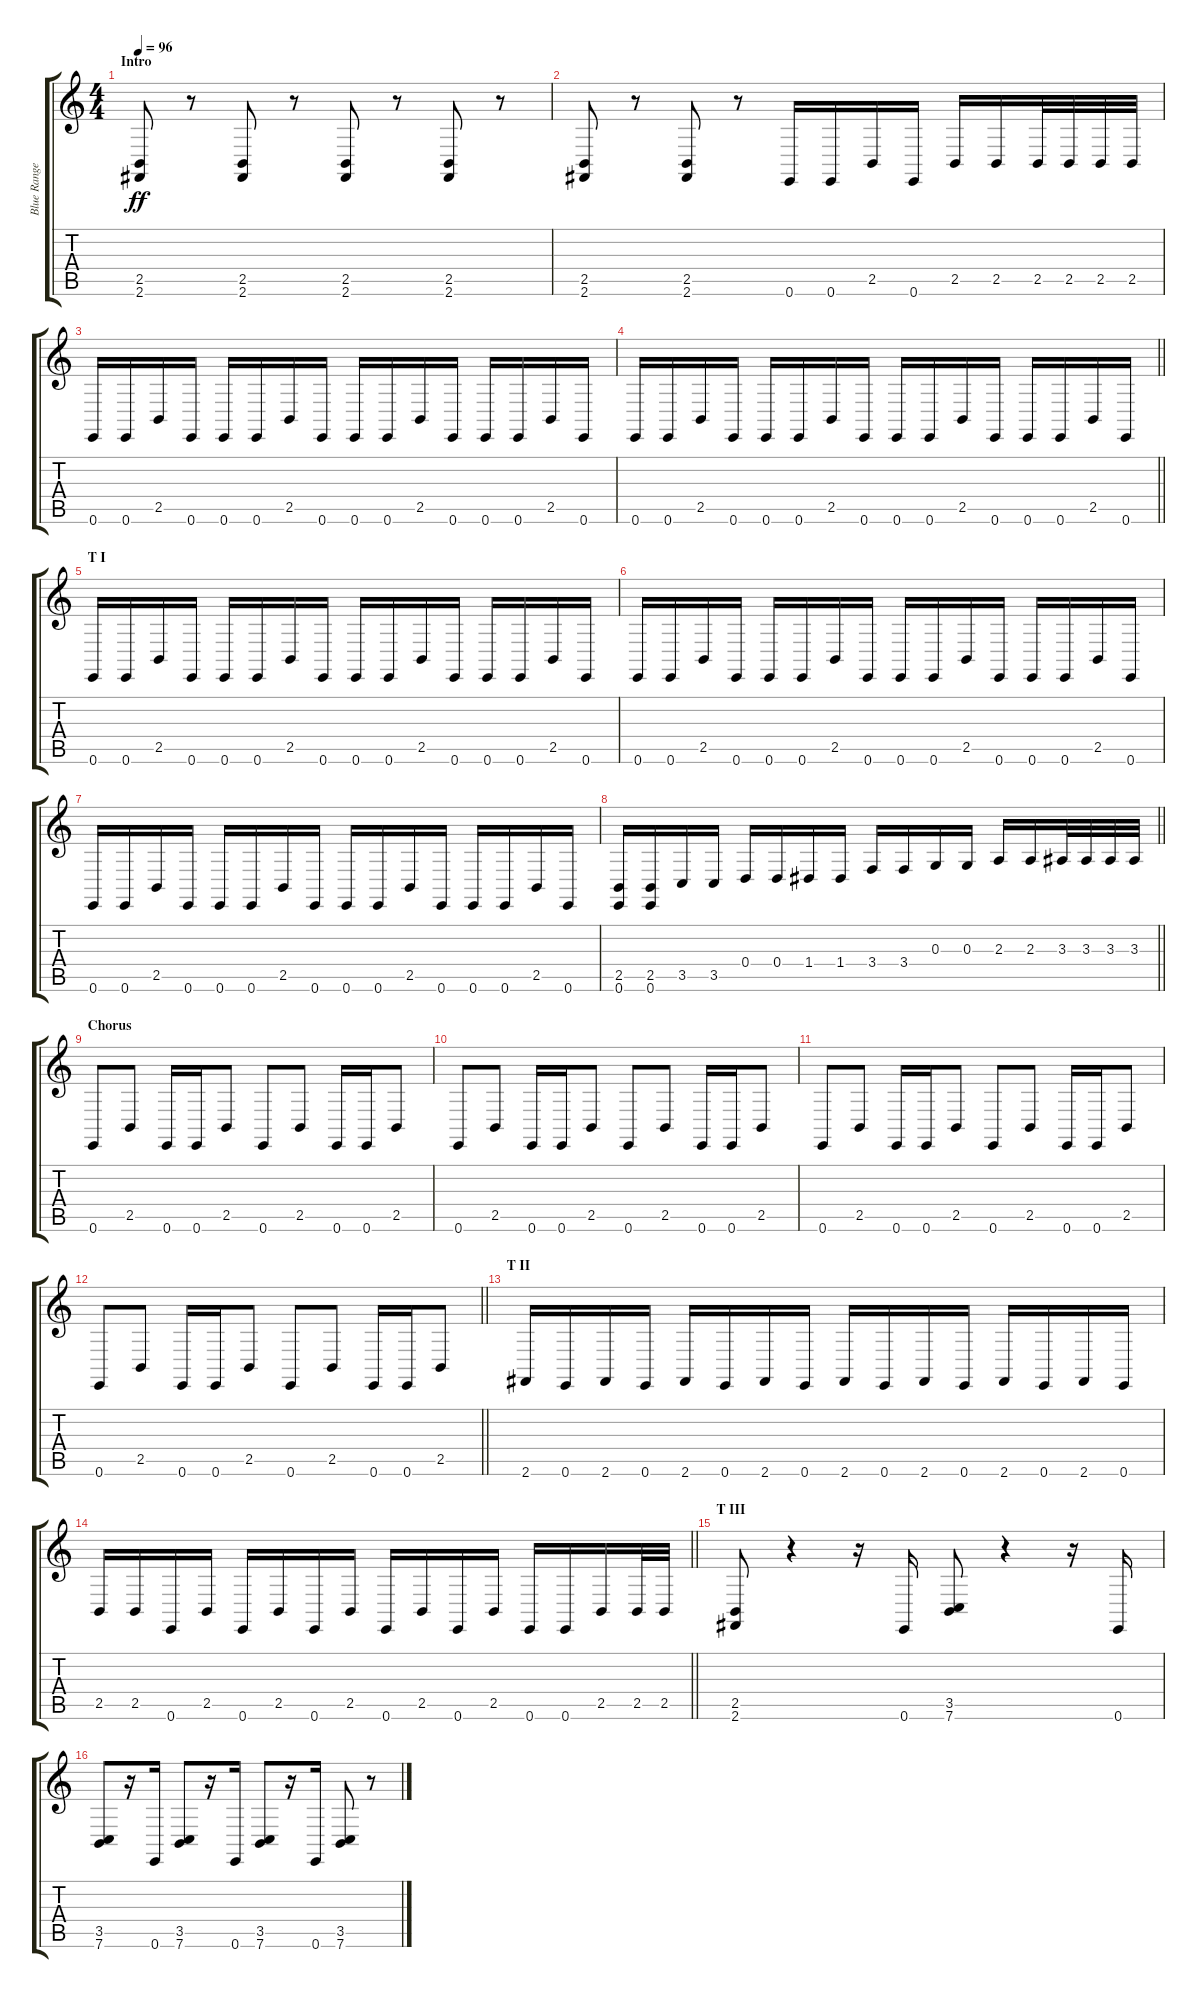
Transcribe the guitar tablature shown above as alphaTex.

\track ("Blue Ranger Drums" "Blue Range") {instrument synthdrum}
\staff {score tabs}
\tuning (E4 B3 G3 D3 A2 E2) {hide}
\ts (4 4)
\section ("" "Intro")
\tempo 96
\clef g2
\ks c
(2.5 2.6).8{dy ff instrument synthdrum} r.8 (2.5 2.6).8 r.8 (2.5 2.6).8 r.8 (2.5 2.6).8 r.8 |
(2.5 2.6).8 r.8 (2.5 2.6).8 r.8 0.6.16 0.6.16 2.5.16 0.6.16 2.5.16 2.5.16 2.5.32 2.5.32 2.5.32 2.5.32 |
0.6.16 0.6.16 2.5.16 0.6.16 0.6.16 0.6.16 2.5.16 0.6.16 0.6.16 0.6.16 2.5.16 0.6.16 0.6.16 0.6.16 2.5.16 0.6.16 |
\barLineRight lightlight
0.6.16 0.6.16 2.5.16 0.6.16 0.6.16 0.6.16 2.5.16 0.6.16 0.6.16 0.6.16 2.5.16 0.6.16 0.6.16 0.6.16 2.5.16 0.6.16 |
\section ("" "T I")
0.6.16 0.6.16 2.5.16 0.6.16 0.6.16 0.6.16 2.5.16 0.6.16 0.6.16 0.6.16 2.5.16 0.6.16 0.6.16 0.6.16 2.5.16 0.6.16 |
0.6.16 0.6.16 2.5.16 0.6.16 0.6.16 0.6.16 2.5.16 0.6.16 0.6.16 0.6.16 2.5.16 0.6.16 0.6.16 0.6.16 2.5.16 0.6.16 |
0.6.16 0.6.16 2.5.16 0.6.16 0.6.16 0.6.16 2.5.16 0.6.16 0.6.16 0.6.16 2.5.16 0.6.16 0.6.16 0.6.16 2.5.16 0.6.16 |
\barLineRight lightlight
(2.5 0.6).16 (2.5 0.6).16 3.5.16 3.5.16 0.4.16 0.4.16 1.4.16 1.4.16 3.4.16 3.4.16 0.3.16 0.3.16 2.3.16 2.3.16 3.3.32 3.3.32 3.3.32 3.3.32 |
\section ("" "Chorus")
0.6.8 2.5.8 0.6.16 0.6.16 2.5.8 0.6.8 2.5.8 0.6.16 0.6.16 2.5.8 |
0.6.8 2.5.8 0.6.16 0.6.16 2.5.8 0.6.8 2.5.8 0.6.16 0.6.16 2.5.8 |
0.6.8 2.5.8 0.6.16 0.6.16 2.5.8 0.6.8 2.5.8 0.6.16 0.6.16 2.5.8 |
\barLineRight lightlight
0.6.8 2.5.8 0.6.16 0.6.16 2.5.8 0.6.8 2.5.8 0.6.16 0.6.16 2.5.8 |
\section ("" "T II")
2.6.16 0.6.16 2.6.16 0.6.16 2.6.16 0.6.16 2.6.16 0.6.16 2.6.16 0.6.16 2.6.16 0.6.16 2.6.16 0.6.16 2.6.16 0.6.16 |
\barLineRight lightlight
2.5.16 2.5.16 0.6.16 2.5.16 0.6.16 2.5.16 0.6.16 2.5.16 0.6.16 2.5.16 0.6.16 2.5.16 0.6.16 0.6.16 2.5.16 2.5.32 2.5.32 |
\section ("" "T III")
(2.5 2.6).8 r.4 r.16 0.6.16 (3.5 7.6).8 r.4 r.16 0.6.16 |
(3.5 7.6).8 r.16 0.6.16 (3.5 7.6).8 r.16 0.6.16 (3.5 7.6).8 r.16 0.6.16 (3.5 7.6).8 r.8
